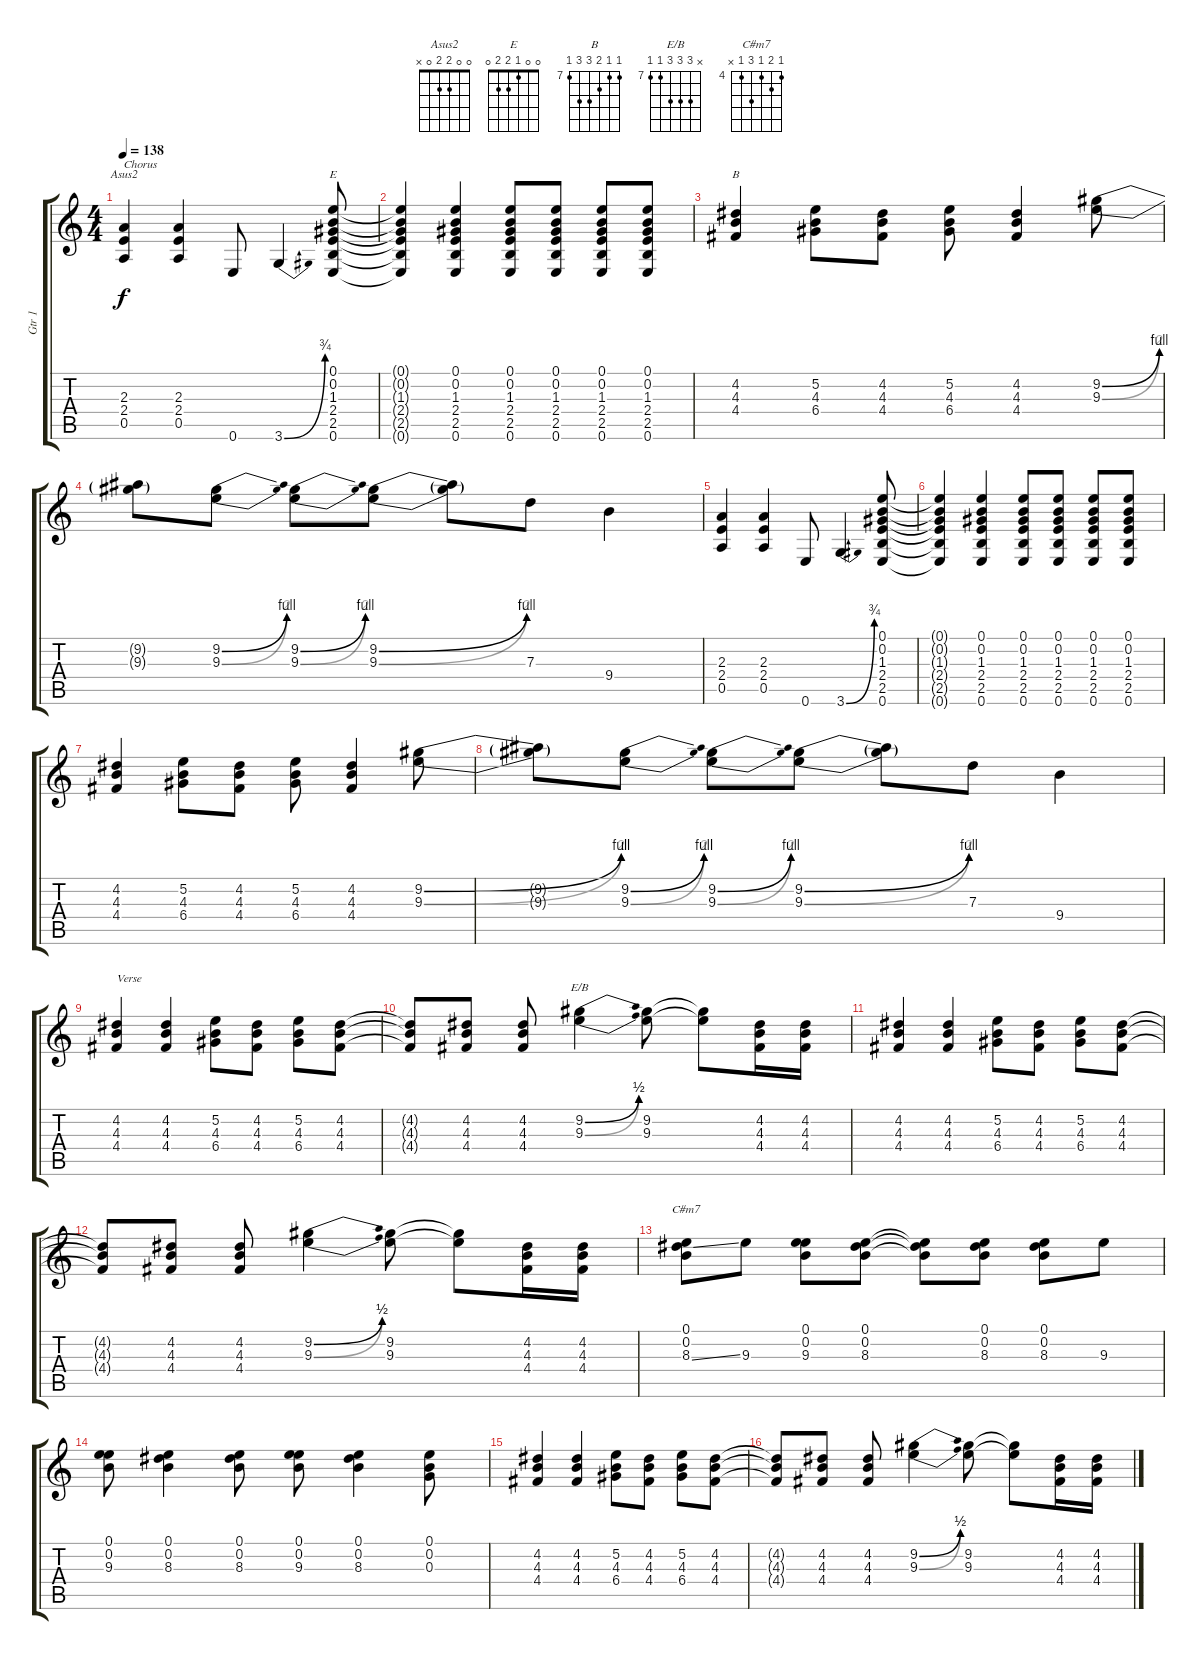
\track ("Gtr 1" "Gtr 1") {instrument distortionguitar}
\staff {score tabs}
\tuning (E4 B3 G3 D3 A2 E2) {hide}
\chord ("Asus2" 0 0 2 2 0 x)
\chord ("E" 0 0 1 2 2 0)
\chord ("B" 7 7 8 9 9 7) {firstfret 7}
\chord ("E/B" x 9 9 9 7 7) {firstfret 7}
\chord ("C#m7" 4 5 4 6 4 x) {firstfret 4}
\ts (4 4)
\tempo 138
\clef g2
\ks c
(2.3 2.4 0.5).4{ch "Asus2" txt "Chorus" dy f} (2.3 2.4 0.5).4 0.6.8 3.6{be (bend 0 0 60 3)}.4 (0.1 0.2 1.3 2.4 2.5 0.6).8{ch "E"} |
(0.1{t} 0.2{t} 1.3{t} 2.4{t} 2.5{t} 0.6{t}).4 (0.1 0.2 1.3 2.4 2.5 0.6).4 (0.1 0.2 1.3 2.4 2.5 0.6).8 (0.1 0.2 1.3 2.4 2.5 0.6).8 (0.1 0.2 1.3 2.4 2.5 0.6).8 (0.1 0.2 1.3 2.4 2.5 0.6).8 |
(4.2 4.3 4.4).4{ch "B"} (5.2 4.3 6.4).8 (4.2 4.3 4.4).8 (5.2 4.3 6.4).8 (4.2 4.3 4.4).4 (9.2{be (bend 0 0 60 4)} 9.3{be (bend 0 0 60 8)}).8 |
(9.2{t} 9.3{t}).8 (9.2{be (bend 0 0 60 4)} 9.3{be (bend 0 0 60 8)}).8 (9.2{be (bend 0 0 60 4)} 9.3{be (bend 0 0 60 8)}).8 (9.2{be (bend 0 0 60 4)} 9.3{be (bend 0 0 60 8)}).8 (9.2{t} 9.3{t}).8 7.3.8 9.4.4 |
(2.3 2.4 0.5).4 (2.3 2.4 0.5).4 0.6.8 3.6{be (bend 0 0 60 3)}.4 (0.1 0.2 1.3 2.4 2.5 0.6).8 |
(0.1{t} 0.2{t} 1.3{t} 2.4{t} 2.5{t} 0.6{t}).4 (0.1 0.2 1.3 2.4 2.5 0.6).4 (0.1 0.2 1.3 2.4 2.5 0.6).8 (0.1 0.2 1.3 2.4 2.5 0.6).8 (0.1 0.2 1.3 2.4 2.5 0.6).8 (0.1 0.2 1.3 2.4 2.5 0.6).8 |
(4.2 4.3 4.4).4 (5.2 4.3 6.4).8 (4.2 4.3 4.4).8 (5.2 4.3 6.4).8 (4.2 4.3 4.4).4 (9.2{be (bend 0 0 60 4)} 9.3{be (bend 0 0 60 8)}).8 |
(9.2{t} 9.3{t}).8 (9.2{be (bend 0 0 60 4)} 9.3{be (bend 0 0 60 8)}).8 (9.2{be (bend 0 0 60 4)} 9.3{be (bend 0 0 60 8)}).8 (9.2{be (bend 0 0 60 4)} 9.3{be (bend 0 0 60 8)}).8 (9.2{t} 9.3{t}).8 7.3.8 9.4.4 |
(4.2 4.3 4.4).4{txt "Verse"} (4.2 4.3 4.4).4 (5.2 4.3 6.4).8 (4.2 4.3 4.4).8 (5.2 4.3 6.4).8 (4.2 4.3 4.4).8 |
(4.2{t} 4.3{t} 4.4{t}).8 (4.2 4.3 4.4).8 (4.2 4.3 4.4).8 (9.2{be (bend 0 0 60 2)} 9.3{be (bend 0 0 60 2)}).4{ch "E/B"} (9.2 9.3).8 (9.2{t} 9.3{t}).8 (4.2 4.3 4.4).16 (4.2 4.3 4.4).16 |
(4.2 4.3 4.4).4 (4.2 4.3 4.4).4 (5.2 4.3 6.4).8 (4.2 4.3 4.4).8 (5.2 4.3 6.4).8 (4.2 4.3 4.4).8 |
(4.2{t} 4.3{t} 4.4{t}).8 (4.2 4.3 4.4).8 (4.2 4.3 4.4).8 (9.2{be (bend 0 0 60 2)} 9.3{be (bend 0 0 60 2)}).4 (9.2 9.3).8 (9.2{t} 9.3{t}).8 (4.2 4.3 4.4).16 (4.2 4.3 4.4).16 |
(0.1 0.2 8.3{ss}).8{ch "C#m7"} 9.3.8 (0.1 0.2 9.3).8 (0.1 0.2 8.3).8 (0.1{t} 0.2{t} 8.3{t}).8 (0.1 0.2 8.3).8 (0.1 0.2 8.3).8 9.3.8 |
(0.1 0.2 9.3).8 (0.1 0.2 8.3).4 (0.1 0.2 8.3).8 (0.1 0.2 9.3).8 (0.1 0.2 8.3).4 (0.1 0.2 0.3).8 |
(4.2 4.3 4.4).4 (4.2 4.3 4.4).4 (5.2 4.3 6.4).8 (4.2 4.3 4.4).8 (5.2 4.3 6.4).8 (4.2 4.3 4.4).8 |
(4.2{t} 4.3{t} 4.4{t}).8 (4.2 4.3 4.4).8 (4.2 4.3 4.4).8 (9.2{be (bend 0 0 60 2)} 9.3{be (bend 0 0 60 2)}).4 (9.2 9.3).8 (9.2{t} 9.3{t}).8 (4.2 4.3 4.4).16 (4.2 4.3 4.4).16
